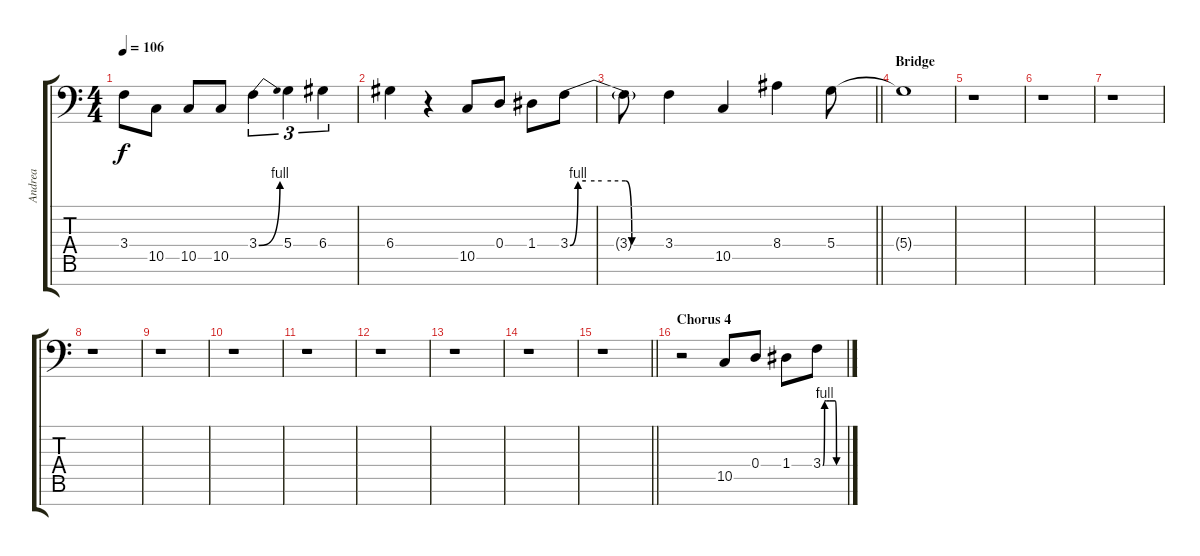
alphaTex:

\track ("Andrea" "Andrea") {instrument flute}
\staff {score tabs}
\tuning (D6 D5 D4 D3 D2 D1 D0) {hide}
\ts (4 4)
\tempo 106
\clef f4
\ks c
3.4{t}.8{dy f} 10.5.8 10.5.8 10.5.8 3.4{be (bend 0 0 60 4)}.4{tu (3 2)} 5.4.4{tu (3 2)} 6.4.4{tu (3 2)} |
6.4.4 r.4 10.5.8 0.4.8 1.4.8 3.4{be (custom 0 0 5 4 10 4 20 4 35 4 39 0 44 0 60 0)}.8 |
\barLineRight lightlight
3.4{t}.8 3.4.4 10.5.4 8.4.4 5.4.8 |
\section ("" "Bridge")
5.4{t}.1 |
r.1 |
r.1 |
r.1 |
r.1 |
r.1 |
r.1 |
r.1 |
r.1 |
r.1 |
r.1 |
\barLineRight lightlight
r.1 |
\section ("" "Chorus 4")
r.2 10.5.8 0.4.8 1.4.8 3.4{be (custom 0 0 5 4 10 4 20 4 35 4 39 0 60 0)}.8
